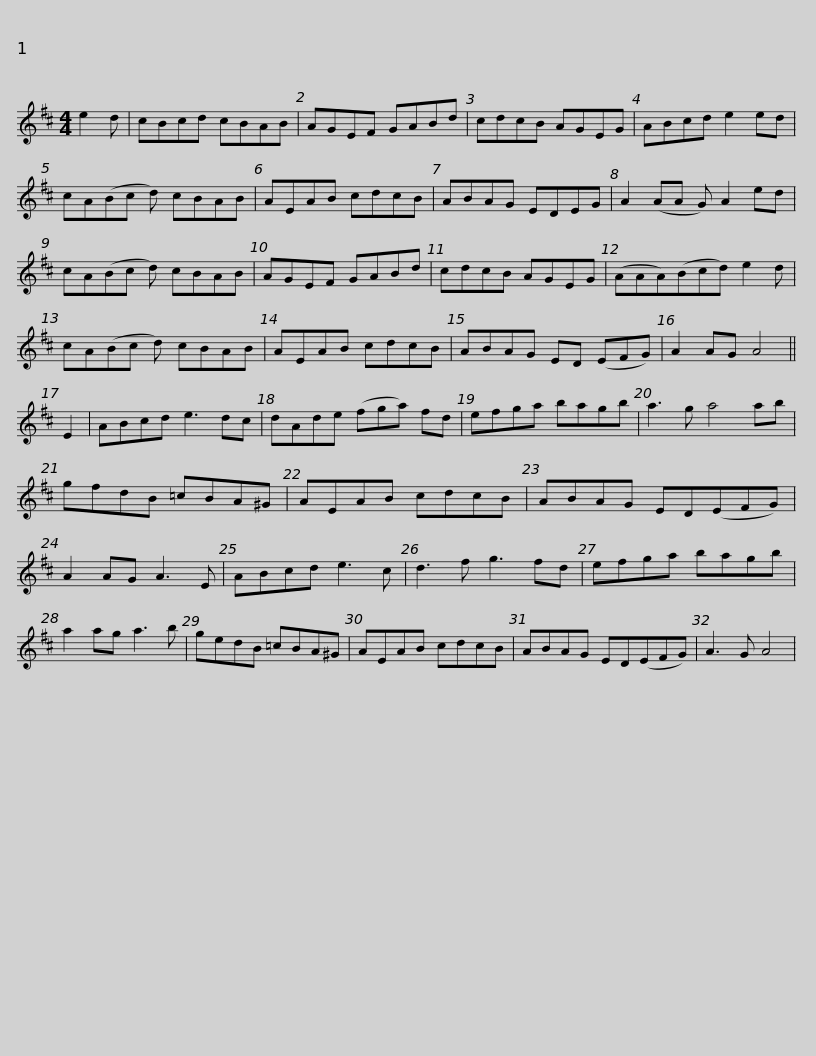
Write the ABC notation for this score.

X:1
L:1/8
M:4/4
I:linebreak $
K:D
V:1 treble
V:1
 e2 d | cBcd cBAB | AGEF GABd | cdcB AGEG | ABcd e2 ed | %5
 cA(Bc d) cBAB |$ AEAB cdcB | ABAG EDEG | A2 (AA G) A2 ed | cA(Bc d) cBAB | %10
 AGEF GABd |$ cdcB AGEG | (AAA)(Bcd) e2 d | cA(Bc d) cBAB | AEAB cdcB | %15
 ABAG ED (EFG) |$ A2 AG A4 || E2 | ABcd e3 dc | dAde (fga) fd | %20
 efga bagb | a3 g a4 ab |$ gfdB =cBA^G | AEAB cdcB | ABAG ED(EFG) | %25
 A2 AG A3 E | ABcd e3 c | d3 f g3 fd |$ efga bagb | a2 ag a3 b | %30
 gedB =cBA^G | AEAB cdcB | ABAG ED(EFG) |$ A3 G A4 | %34
